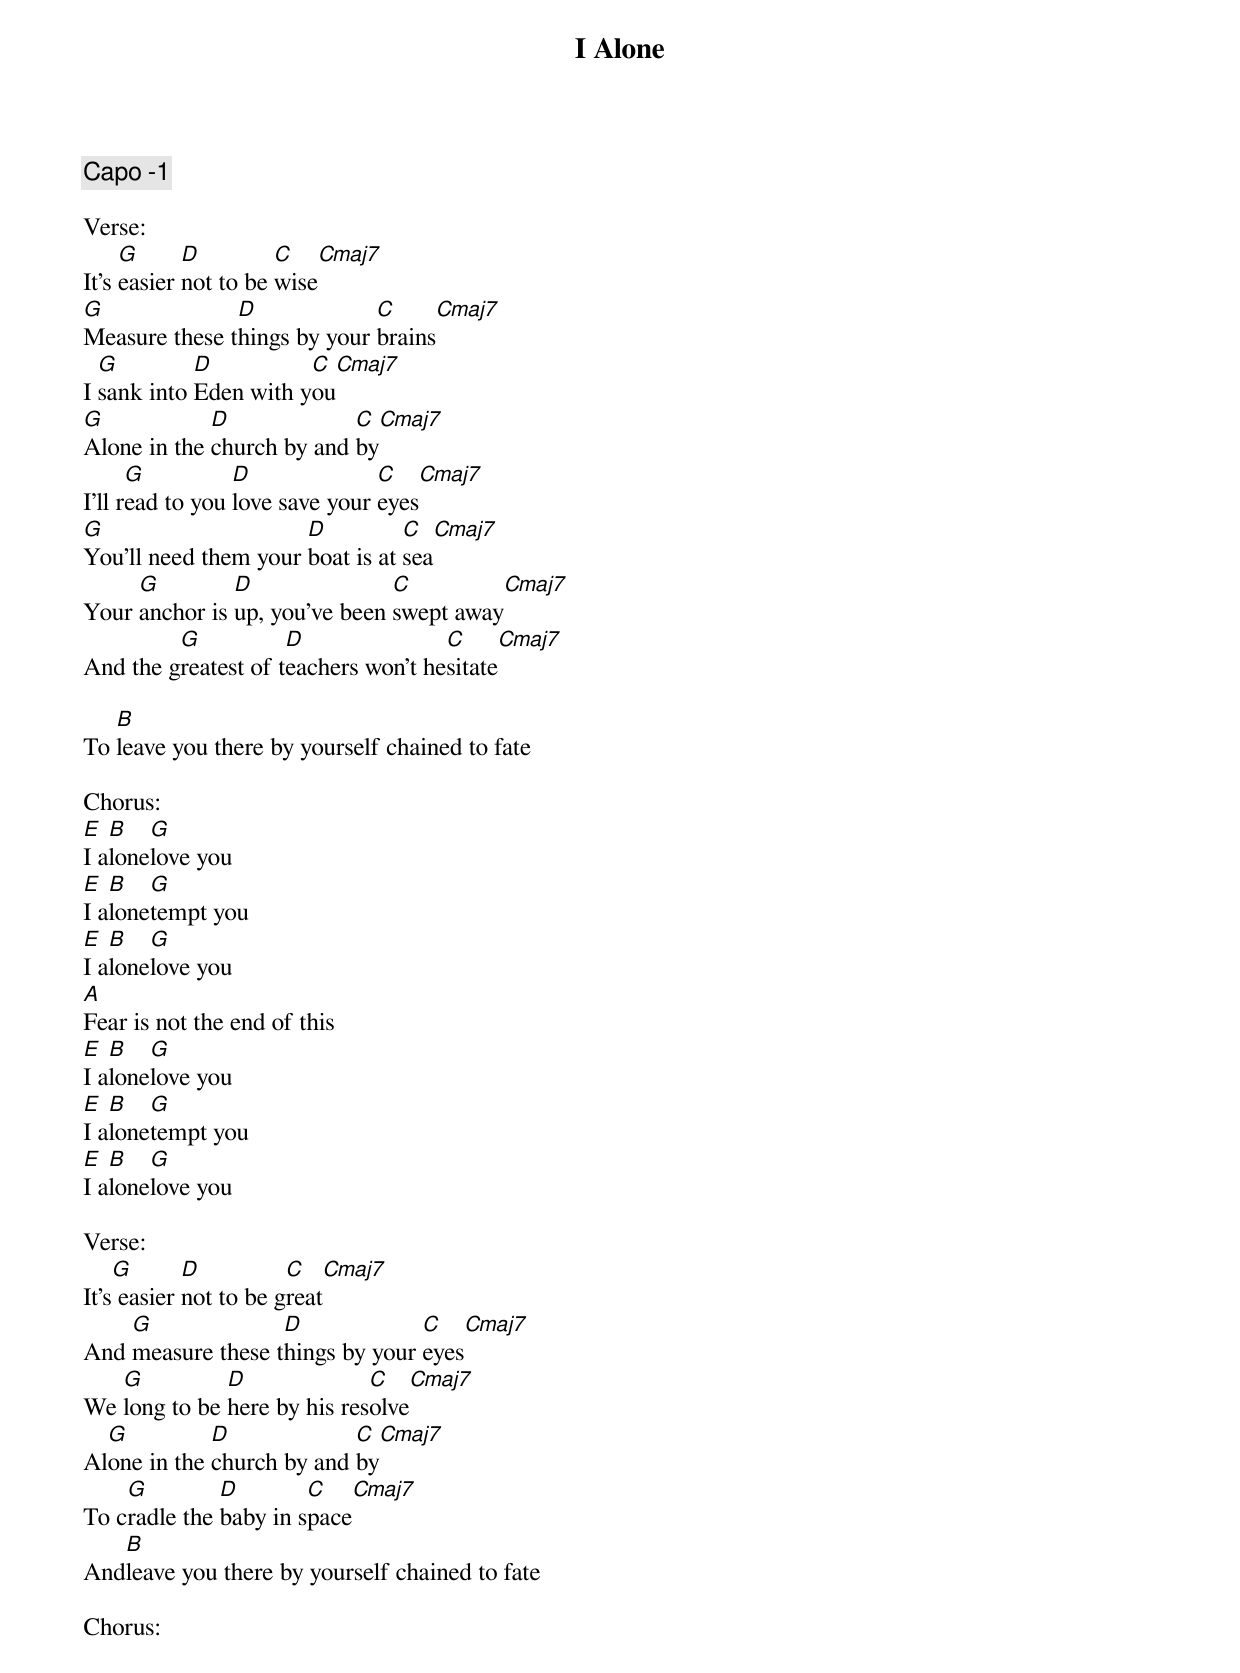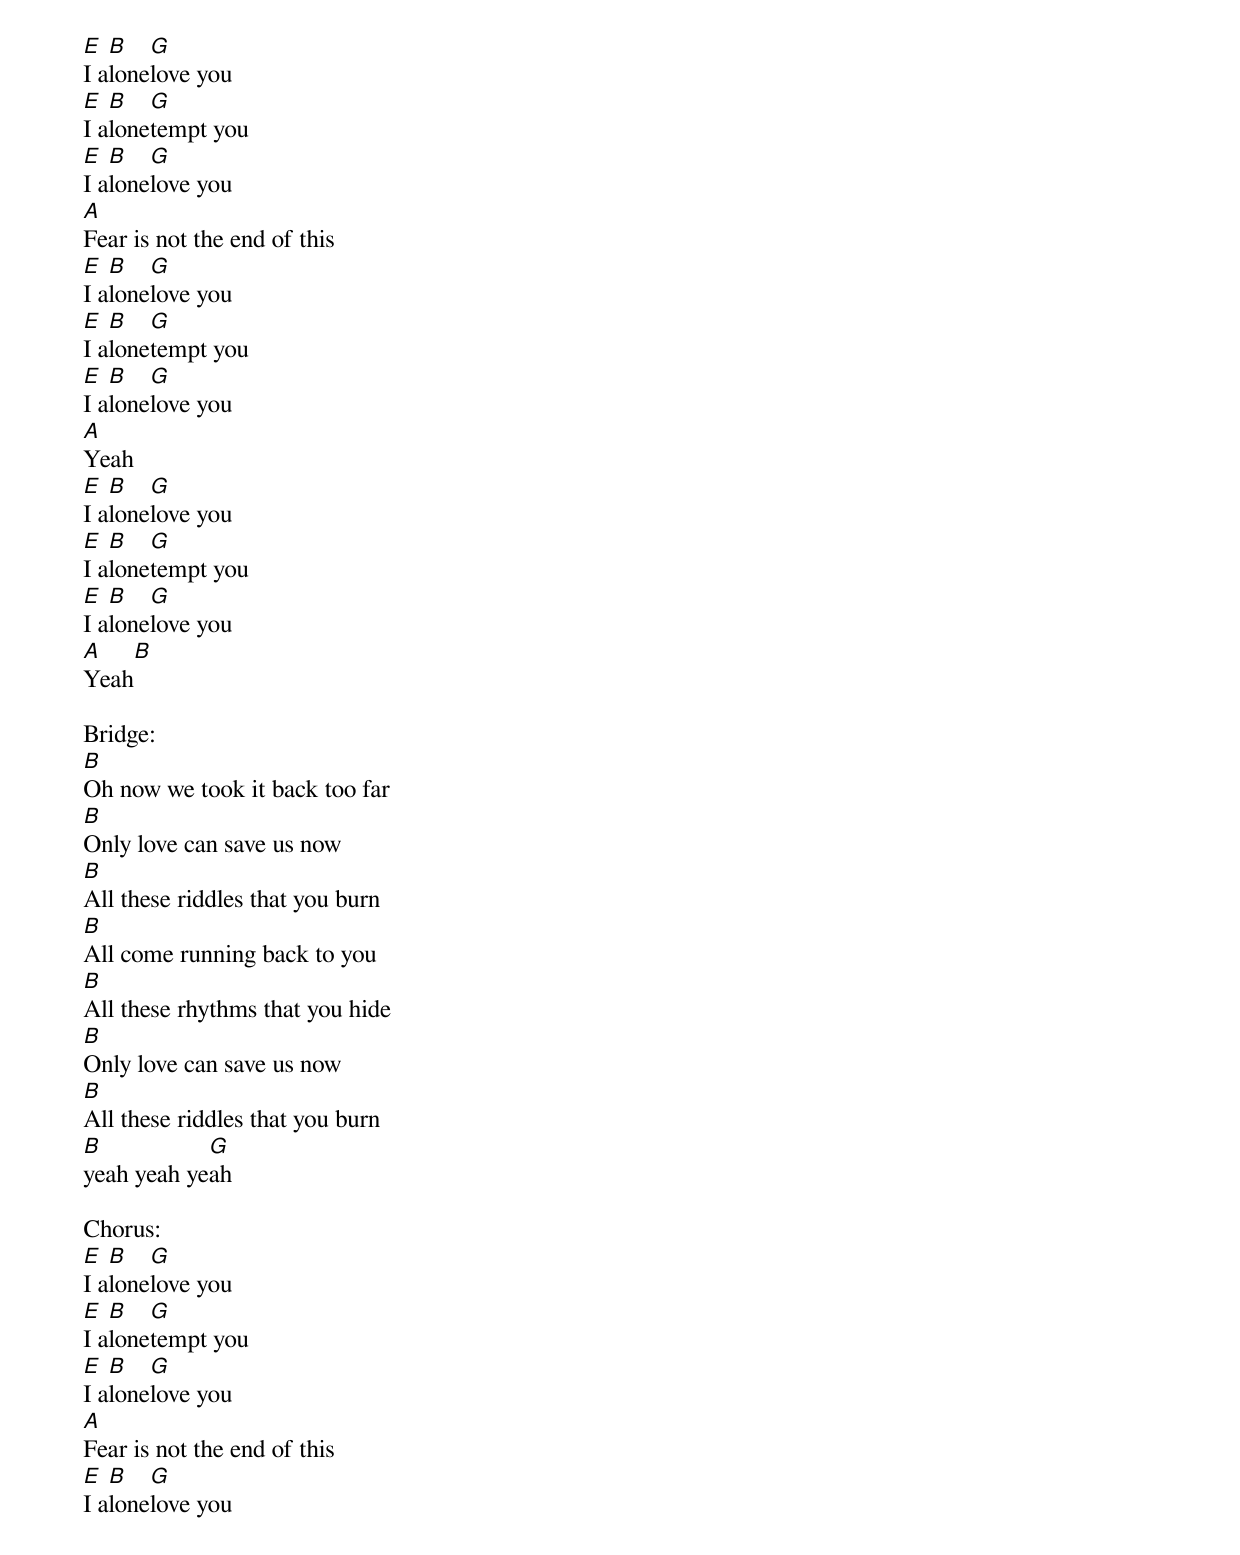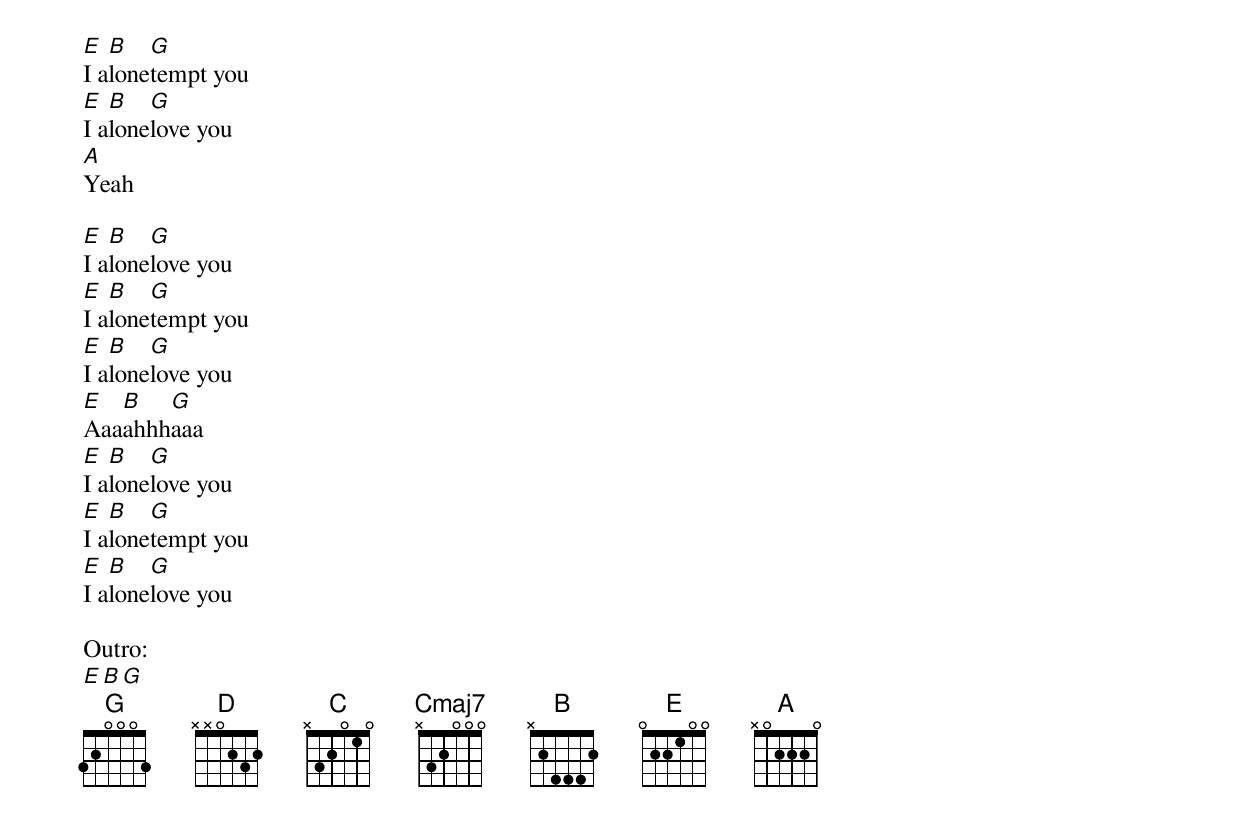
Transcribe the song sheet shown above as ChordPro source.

{title:I Alone}
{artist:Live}
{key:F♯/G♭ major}
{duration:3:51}
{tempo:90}
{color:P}

{comment: Capo -1}

Verse:
It's [G]easier [D]not to be [C]wise[Cmaj7]
[G]Measure these t[D]hings by your [C]brains[Cmaj7]
I [G]sank into [D]Eden with y[C]ou[Cmaj7]
[G]Alone in the [D]church by and [C]by[Cmaj7]
I'll r[G]ead to you [D]love save your [C]eyes[Cmaj7]
[G]You'll need them your [D]boat is at [C]sea[Cmaj7]
Your [G]anchor is [D]up, you've been [C]swept away[Cmaj7]
And the g[G]reatest of t[D]eachers won't he[C]sitate[Cmaj7]

To [B]leave you there by yourself chained to fate

Chorus:
[E]I a[B]lone[G]love you
[E]I a[B]lone[G]tempt you
[E]I a[B]lone[G]love you
[A]Fear is not the end of this
[E]I a[B]lone[G]love you
[E]I a[B]lone[G]tempt you
[E]I a[B]lone[G]love you

Verse:
It's[G] easier [D]not to be g[C]reat[Cmaj7]
And [G]measure these t[D]hings by your [C]eyes[Cmaj7]
We [G]long to be [D]here by his res[C]olve[Cmaj7]
Al[G]one in the [D]church by and [C]by[Cmaj7]
To c[G]radle the [D]baby in s[C]pace[Cmaj7]
And[B]leave you there by yourself chained to fate

Chorus:
[E]I a[B]lone[G]love you
[E]I a[B]lone[G]tempt you
[E]I a[B]lone[G]love you
[A]Fear is not the end of this
[E]I a[B]lone[G]love you
[E]I a[B]lone[G]tempt you
[E]I a[B]lone[G]love you
[A]Yeah
[E]I a[B]lone[G]love you
[E]I a[B]lone[G]tempt you
[E]I a[B]lone[G]love you
[A]Yeah[B]

Bridge:
[B]Oh now we took it back too far
[B]Only love can save us now
[B]All these riddles that you burn
[B]All come running back to you
[B]All these rhythms that you hide
[B]Only love can save us now
[B]All these riddles that you burn
[B]yeah yeah ye[G]ah

Chorus:
[E]I a[B]lone[G]love you
[E]I a[B]lone[G]tempt you
[E]I a[B]lone[G]love you
[A]Fear is not the end of this
[E]I a[B]lone[G]love you
[E]I a[B]lone[G]tempt you
[E]I a[B]lone[G]love you
[A]Yeah

[E]I a[B]lone[G]love you
[E]I a[B]lone[G]tempt you
[E]I a[B]lone[G]love you
[E]Aaa[B]ahhh[G]aaa
[E]I a[B]lone[G]love you
[E]I a[B]lone[G]tempt you
[E]I a[B]lone[G]love you

Outro:
[E][B][G]
